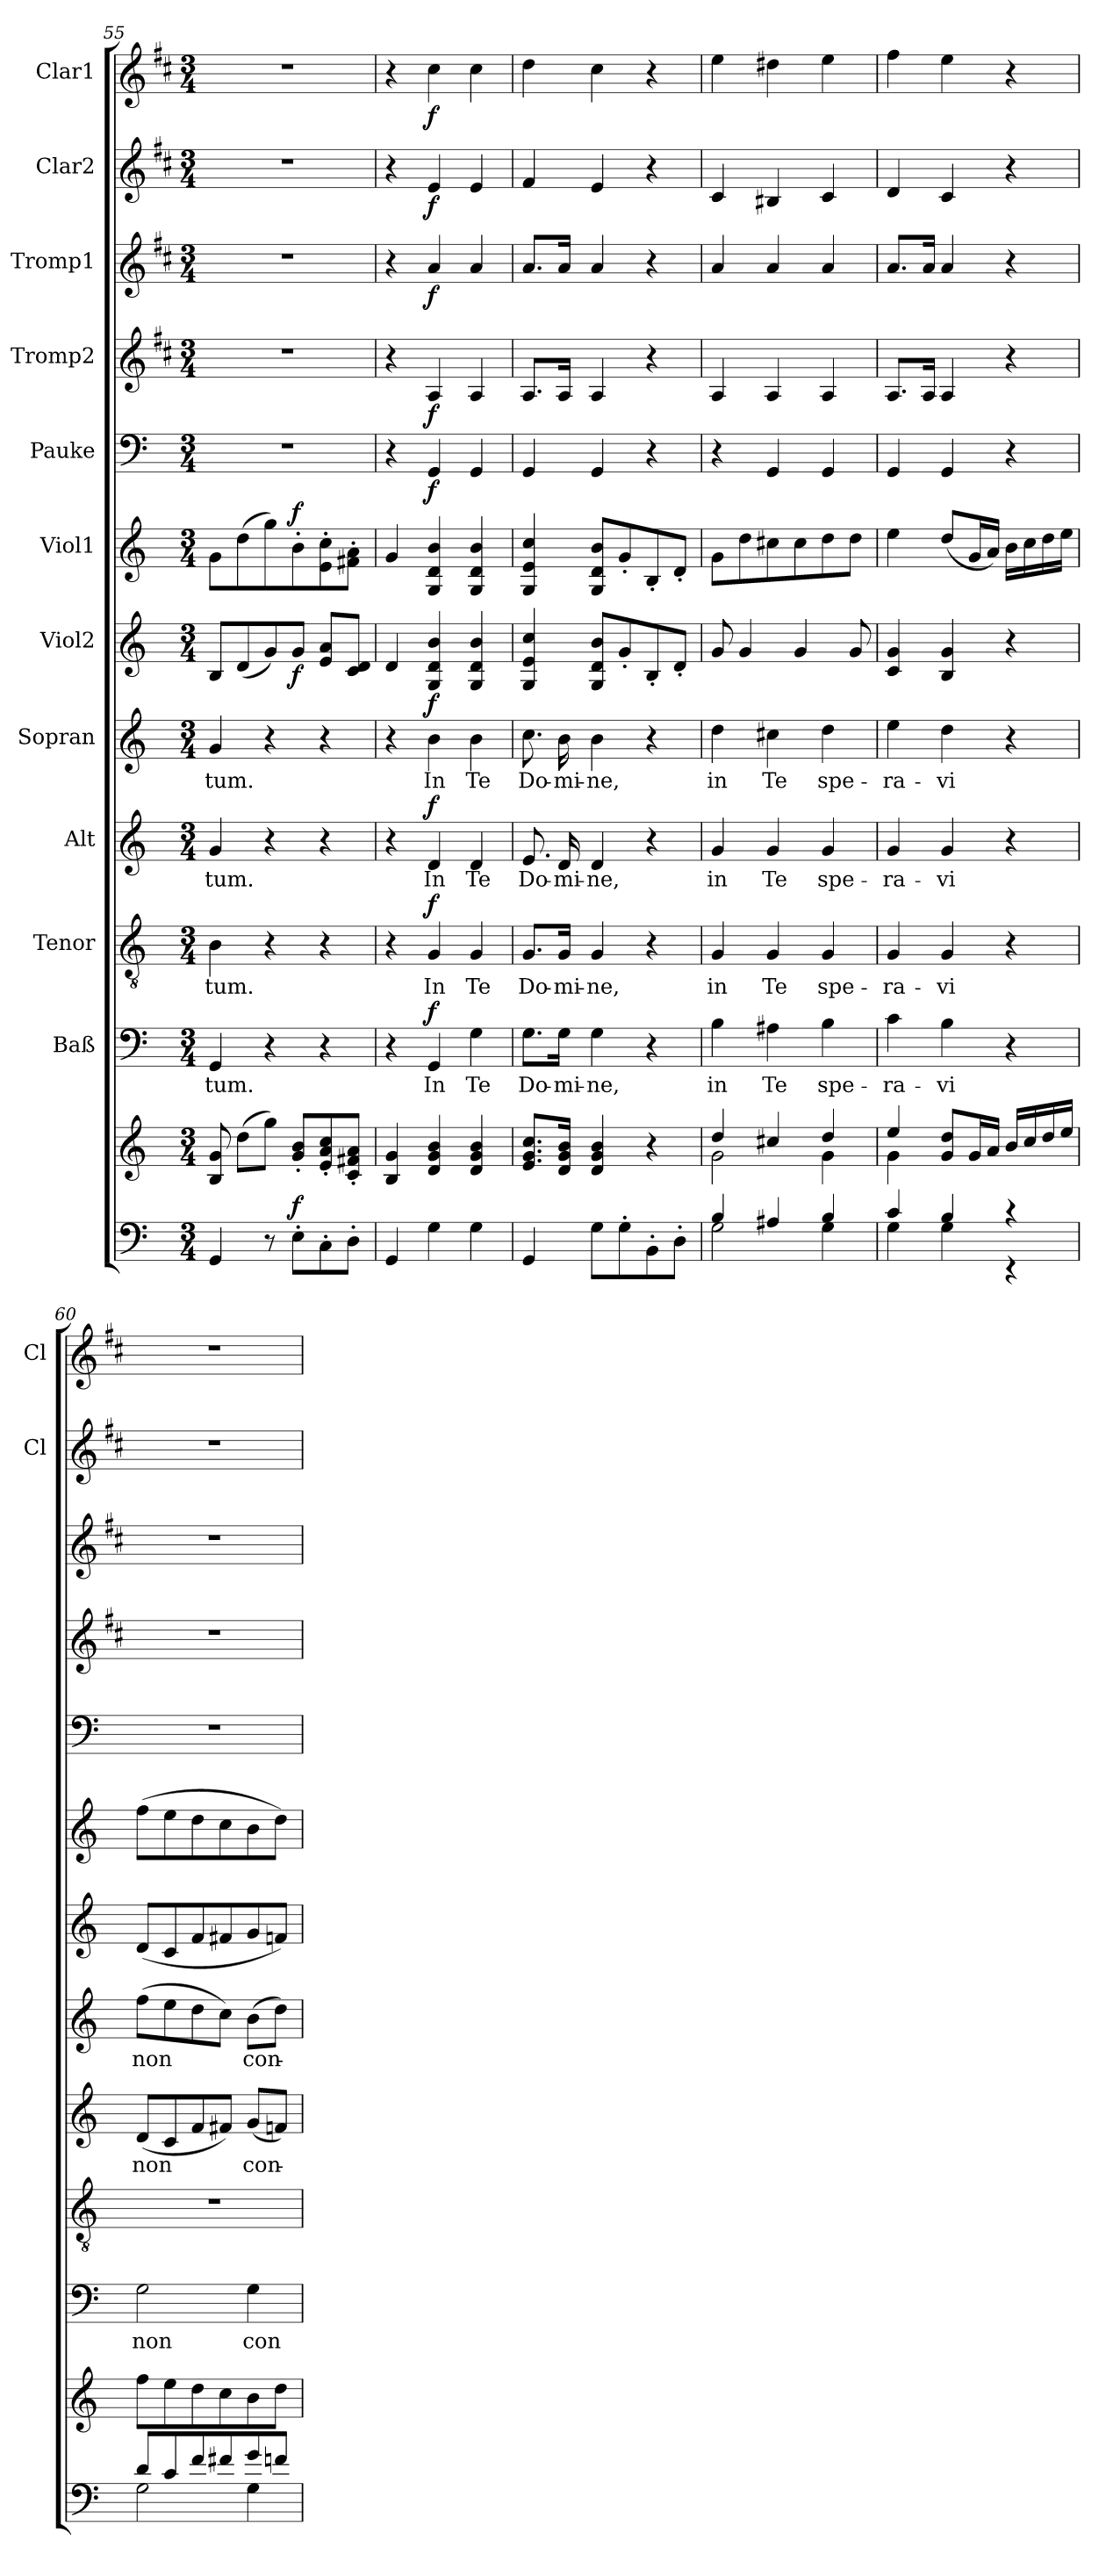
**kern	**kern	**dynam	**kern	**text	**dynam	**kern	**text	**dynam	**kern	**text	**dynam	**kern	**text	**dynam	**kern	**dynam	**kern	**dynam	**kern	**dynam	**kern	**dynam	**kern	**dynam	**kern	**dynam	**kern	**dynam
*part12	*part12	*part12	*part11	*part11	*part11	*part10	*part10	*part10	*part9	*part9	*part9	*part8	*part8	*part8	*part7	*part7	*part6	*part6	*part5	*part5	*part4	*part4	*part3	*part3	*part2	*part2	*part1	*part1
*staff13	*staff12	*staff12/13	*staff11	*staff11	*staff11	*staff10	*staff10	*staff10	*staff9	*staff9	*staff9	*staff8	*staff8	*staff8	*staff7	*staff7	*staff6	*staff6	*staff5	*staff5	*staff4	*staff4	*staff3	*staff3	*staff2	*staff2	*staff1	*staff1
*	*	*	*I"Baß	*	*	*I"Tenor	*	*	*I"Alt	*	*	*I"Sopran	*	*	*I"Viol2	*	*I"Viol1	*	*I"Pauke	*	*I"Tromp2	*	*I"Tromp1	*	*I"Clar2	*	*I"Clar1	*
*	*	*	*	*	*	*	*	*	*	*	*	*	*	*	*	*	*	*	*	*	*	*	*	*	*I'Cl	*	*I'Cl	*
*clefF4	*clefG2	*	*clefF4	*	*	*clefGv2	*	*	*clefG2	*	*	*clefG2	*	*	*clefG2	*	*clefG2	*	*clefF4	*	*clefG2	*	*clefG2	*	*clefG2	*	*clefG2	*
*	*	*	*	*	*	*	*	*	*	*	*	*	*	*	*	*	*	*	*	*	*ITrd1c2	*	*ITrd1c2	*	*ITrd1c2	*	*ITrd1c2	*
*k[]	*k[]	*	*k[]	*	*	*k[]	*	*	*k[]	*	*	*k[]	*	*	*k[]	*	*k[]	*	*k[]	*	*k[]	*	*k[]	*	*k[]	*	*k[]	*
*C:	*C:	*	*C:	*	*	*C:	*	*	*C:	*	*	*C:	*	*	*C:	*	*C:	*	*C:	*	*C:	*	*C:	*	*C:	*	*C:	*
*M3/4	*M3/4	*	*M3/4	*	*	*M3/4	*	*	*M3/4	*	*	*M3/4	*	*	*M3/4	*	*M3/4	*	*M3/4	*	*M3/4	*	*M3/4	*	*M3/4	*	*M3/4	*
=55	=55	=55	=55	=55	=55	=55	=55	=55	=55	=55	=55	=55	=55	=55	=55	=55	=55	=55	=55	=55	=55	=55	=55	=55	=55	=55	=55	=55
!	!	!	!	!LO:LY:b	!	!	!LO:LY:b	!	!	!LO:LY:b	!	!	!LO:LY:b	!	!	!	!	!	!	!	!	!	!	!	!	!	!	!
4GG/	8B/ 8g/	.	4GG/	-tum.	.	4B\	-tum.	.	4g/	-tum.	.	4g/	-tum.	.	8B/L	.	8g\L	.	2.r	.	2.r	.	2.r	.	2.r	.	2.r	.
.	(>8dd\L	.	.	.	.	.	.	.	.	.	.	.	.	.	(<8d/	.	(>8dd\	.	.	.	.	.	.	.	.	.	.	.
8r	8gg\J)	.	4r	.	.	4r	.	.	4r	.	.	4r	.	.	8g/)	.	8gg\)	.	.	.	.	.	.	.	.	.	.	.
!	!	!LO:DY:a=2	!	!	!	!	!	!	!	!	!	!	!	!	!	!LO:DY:b	!	!LO:DY:a	!	!	!	!	!	!	!	!	!	!
8E'>\L	8g/'< 8b/'<L	f	.	.	.	.	.	.	.	.	.	.	.	.	8g/J	f	8b'>\	f	.	.	.	.	.	.	.	.	.	.
8C'>\	8e/'< 8a/'< 8cc/'<	.	4r	.	.	4r	.	.	4r	.	.	4r	.	.	8e/ 8a/L	.	8e\'> 8cc\'>	.	.	.	.	.	.	.	.	.	.	.
8D'>\J	8c/'< 8f#X/'< 8a/'<J	.	.	.	.	.	.	.	.	.	.	.	.	.	8c/ 8d/J	.	8f#X\'> 8a\'>J	.	.	.	.	.	.	.	.	.	.	.
=56	=56	=56	=56	=56	=56	=56	=56	=56	=56	=56	=56	=56	=56	=56	=56	=56	=56	=56	=56	=56	=56	=56	=56	=56	=56	=56	=56	=56
4GG/	4B/ 4g/	.	4r	.	.	4r	.	.	4r	.	.	4r	.	.	4d/	.	4g/	.	4r	.	4r	.	4r	.	4r	.	4r	.
!	!	!	!	!LO:LY:b	!LO:DY:a	!	!LO:LY:b	!LO:DY:a	!	!LO:LY:b	!LO:DY:a	!	!LO:LY:b	!LO:DY:a	!	!	!	!	!	!LO:DY:b	!	!LO:DY:b	!	!LO:DY:b	!	!LO:DY:b	!	!LO:DY:b
4G\	4d/ 4g/ 4b/	.	4GG/	In	f	4G/	In	f	4d/	In	f	4b\	In	f	4G/ 4d/ 4b/	.	4G/ 4d/ 4b/	.	4GG/	f	4G/	f	4g/	f	4d/	f	4b\	f
!	!	!	!	!LO:LY:b	!	!	!LO:LY:b	!	!	!LO:LY:b	!	!	!LO:LY:b	!	!	!	!	!	!	!	!	!	!	!	!	!	!	!
4G\	4d/ 4g/ 4b/	.	4G\	Te	.	4G/	Te	.	4d/	Te	.	4b\	Te	.	4G/ 4d/ 4b/	.	4G/ 4d/ 4b/	.	4GG/	.	4G/	.	4g/	.	4d/	.	4b\	.
=57	=57	=57	=57	=57	=57	=57	=57	=57	=57	=57	=57	=57	=57	=57	=57	=57	=57	=57	=57	=57	=57	=57	=57	=57	=57	=57	=57	=57
!	!	!	!	!LO:LY:b	!	!	!LO:LY:b	!	!	!LO:LY:b	!	!	!LO:LY:b	!	!	!	!	!	!	!	!	!	!	!	!	!	!	!
4GG/	8.e/ 8.g/ 8.cc/L	.	8.G\L	Do-	.	8.G/L	Do-	.	8.e/	Do-	.	8.cc\	Do-	.	4G/ 4e/ 4cc/	.	4G/ 4e/ 4cc/	.	4GG/	.	8.G/L	.	8.g/L	.	4e/	.	4cc\	.
!	!	!	!	!LO:LY:b	!	!	!LO:LY:b	!	!	!LO:LY:b	!	!	!LO:LY:b	!	!	!	!	!	!	!	!	!	!	!	!	!	!	!
.	16d/ 16g/ 16b/Jk	.	16G\Jk	-mi-	.	16G/Jk	-mi-	.	16d/	-mi-	.	16b\	-mi-	.	.	.	.	.	.	.	16G/Jk	.	16g/Jk	.	.	.	.	.
!	!	!	!	!LO:LY:b	!	!	!LO:LY:b	!	!	!LO:LY:b	!	!	!LO:LY:b	!	!	!	!	!	!	!	!	!	!	!	!	!	!	!
8G\L	4d/ 4g/ 4b/	.	4G\	-ne,	.	4G/	-ne,	.	4d/	-ne,	.	4b\	-ne,	.	8G/ 8d/ 8b/L	.	8G/ 8d/ 8b/L	.	4GG/	.	4G/	.	4g/	.	4d/	.	4b\	.
8G'>\	.	.	.	.	.	.	.	.	.	.	.	.	.	.	8g'</	.	8g'</	.	.	.	.	.	.	.	.	.	.	.
8BB'>\	4r	.	4r	.	.	4r	.	.	4r	.	.	4r	.	.	8B'</	.	8B'</	.	4r	.	4r	.	4r	.	4r	.	4r	.
8D'>\J	.	.	.	.	.	.	.	.	.	.	.	.	.	.	8d'</J	.	8d'</J	.	.	.	.	.	.	.	.	.	.	.
!!LO:PB:g=z
=58	=58	=58	=58	=58	=58	=58	=58	=58	=58	=58	=58	=58	=58	=58	=58	=58	=58	=58	=58	=58	=58	=58	=58	=58	=58	=58	=58	=58
*^	*^	*	*	*	*	*	*	*	*	*	*	*	*	*	*	*	*	*	*	*	*	*	*	*	*	*	*	*
!	!	!	!	!	!	!LO:LY:b	!	!	!LO:LY:b	!	!	!LO:LY:b	!	!	!LO:LY:b	!	!	!	!	!	!	!	!	!	!	!	!	!	!	!
2G\	4B/	2g\	4dd/	.	4B\	in	.	4G/	in	.	4g/	in	.	4dd\	in	.	8g/	.	8g\L	.	4r	.	4G/	.	4g/	.	4B/	.	4dd\	.
.	.	.	.	.	.	.	.	.	.	.	.	.	.	.	.	.	4g/	.	8dd\	.	.	.	.	.	.	.	.	.	.	.
!	!	!	!	!	!	!LO:LY:b	!	!	!LO:LY:b	!	!	!LO:LY:b	!	!	!LO:LY:b	!	!	!	!	!	!	!	!	!	!	!	!	!	!	!
.	4A#X/	.	4cc#X/	.	4A#X\	Te	.	4G/	Te	.	4g/	Te	.	4cc#X\	Te	.	.	.	8cc#X\	.	4GG/	.	4G/	.	4g/	.	4A#X/	.	4cc#X\	.
.	.	.	.	.	.	.	.	.	.	.	.	.	.	.	.	.	4g/	.	8cc#\	.	.	.	.	.	.	.	.	.	.	.
!	!	!	!	!	!	!LO:LY:b	!	!	!LO:LY:b	!	!	!LO:LY:b	!	!	!LO:LY:b	!	!	!	!	!	!	!	!	!	!	!	!	!	!	!
4G\	4B/	4g\	4dd/	.	4B\	spe-	.	4G/	spe-	.	4g/	spe-	.	4dd\	spe-	.	.	.	8dd\	.	4GG/	.	4G/	.	4g/	.	4B/	.	4dd\	.
.	.	.	.	.	.	.	.	.	.	.	.	.	.	.	.	.	8g/	.	8dd\J	.	.	.	.	.	.	.	.	.	.	.
=59	=59	=59	=59	=59	=59	=59	=59	=59	=59	=59	=59	=59	=59	=59	=59	=59	=59	=59	=59	=59	=59	=59	=59	=59	=59	=59	=59	=59	=59	=59
!	!	!	!	!	!	!LO:LY:b	!	!	!LO:LY:b	!	!	!LO:LY:b	!	!	!LO:LY:b	!	!	!	!	!	!	!	!	!	!	!	!	!	!	!
4G\	4c/	4g\	4ee/	.	4c\	-ra-	.	4G/	-ra-	.	4g/	-ra-	.	4ee\	-ra-	.	4c/ 4g/	.	4ee\	.	4GG/	.	8.G/L	.	8.g/L	.	4c/	.	4ee\	.
.	.	.	.	.	.	.	.	.	.	.	.	.	.	.	.	.	.	.	.	.	.	.	16G/Jk	.	16g/Jk	.	.	.	.	.
!	!	!	!	!	!	!LO:LY:b	!	!	!LO:LY:b	!	!	!LO:LY:b	!	!	!LO:LY:b	!	!	!	!	!	!	!	!	!	!	!	!	!	!	!
4G\	4B/	2ryy	8g/ 8dd/L	.	4B\	-vi	.	4G/	-vi	.	4g/	-vi	.	4dd\	-vi	.	4B/ 4g/	.	(<8dd/L	.	4GG/	.	4G/	.	4g/	.	4B/	.	4dd\	.
.	.	.	16g/L	.	.	.	.	.	.	.	.	.	.	.	.	.	.	.	16g/L	.	.	.	.	.	.	.	.	.	.	.
.	.	.	16a/JJ	.	.	.	.	.	.	.	.	.	.	.	.	.	.	.	16a/JJ)	.	.	.	.	.	.	.	.	.	.	.
4rEE	4rc	.	16b/LL	.	4r	.	.	4r	.	.	4r	.	.	4r	.	.	4r	.	16b\LL	.	4r	.	4r	.	4r	.	4r	.	4r	.
.	.	.	16cc/	.	.	.	.	.	.	.	.	.	.	.	.	.	.	.	16cc\	.	.	.	.	.	.	.	.	.	.	.
.	.	.	16dd/	.	.	.	.	.	.	.	.	.	.	.	.	.	.	.	16dd\	.	.	.	.	.	.	.	.	.	.	.
.	.	.	16ee/JJ	.	.	.	.	.	.	.	.	.	.	.	.	.	.	.	16ee\JJ	.	.	.	.	.	.	.	.	.	.	.
=60	=60	=60	=60	=60	=60	=60	=60	=60	=60	=60	=60	=60	=60	=60	=60	=60	=60	=60	=60	=60	=60	=60	=60	=60	=60	=60	=60	=60	=60	=60
!	!	!	!	!	!	!LO:LY:b	!	!	!	!	!	!LO:LY:b	!	!	!LO:LY:b	!	!	!	!	!	!	!	!	!	!	!	!	!	!	!
*	*	*v	*v	*	*	*	*	*	*	*	*	*	*	*	*	*	*	*	*	*	*	*	*	*	*	*	*	*	*	*
2G\	8d/L	8ff\L	.	2G\	non	.	2.r	.	.	(<8d/L	non	.	(>8ff\L	non	.	(<8d/L	.	(>8ff\L	.	2.r	.	2.r	.	2.r	.	2.r	.	2.r	.
.	8c/	8ee\	.	.	.	.	.	.	.	8c/	.	.	8ee\	.	.	8c/	.	8ee\	.	.	.	.	.	.	.	.	.	.	.
.	8f/	8dd\	.	.	.	.	.	.	.	8f/	.	.	8dd\	.	.	8f/	.	8dd\	.	.	.	.	.	.	.	.	.	.	.
.	8f#X/	8cc\	.	.	.	.	.	.	.	8f#X/J)	.	.	8cc\J)	.	.	8f#X/	.	8cc\	.	.	.	.	.	.	.	.	.	.	.
!	!	!	!	!	!LO:LY:b	!	!	!	!	!	!LO:LY:b	!	!	!LO:LY:b	!	!	!	!	!	!	!	!	!	!	!	!	!	!	!
4G\	8g/	8b\	.	4G\	con-	.	.	.	.	(<8g/L	con-	.	(>8b\L	con-	.	8g/	.	8b\	.	.	.	.	.	.	.	.	.	.	.
.	8fn/J	8dd\J	.	.	.	.	.	.	.	8fn/J)	.	.	8dd\J)	.	.	8fn/J)	.	8dd\J)	.	.	.	.	.	.	.	.	.	.	.
*v	*v	*	*	*	*	*	*	*	*	*	*	*	*	*	*	*	*	*	*	*	*	*	*	*	*	*	*	*	*
=	=	=	=	=	=	=	=	=	=	=	=	=	=	=	=	=	=	=	=	=	=	=	=	=	=	=	=	=
*-	*-	*-	*-	*-	*-	*-	*-	*-	*-	*-	*-	*-	*-	*-	*-	*-	*-	*-	*-	*-	*-	*-	*-	*-	*-	*-	*-	*-
